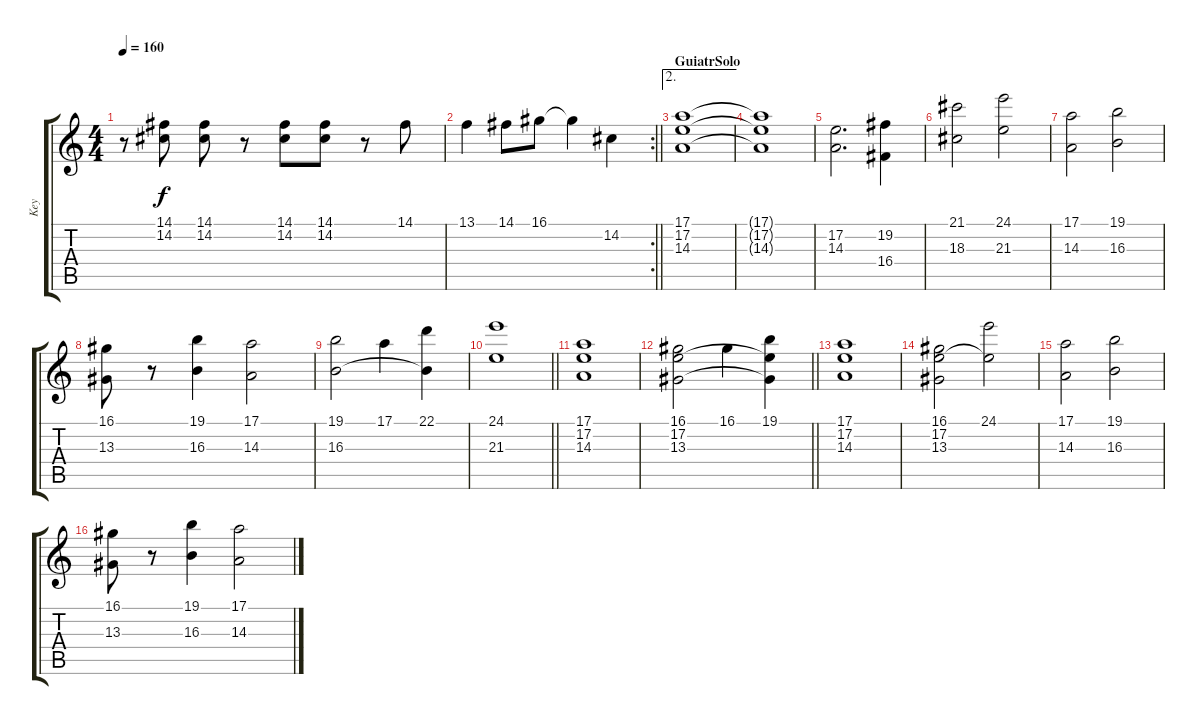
\track ("Key" "Key") {instrument stringensemble1}
\staff {score tabs}
\tuning (E4 B3 G3 D3 A2 E2) {hide}
\ts (4 4)
\tempo 160
\clef g2
\ks c
r.8{dy f} (14.1 14.2).8 (14.1 14.2).8 r.8 (14.1 14.2).8 (14.1 14.2).8 r.8 14.1.8 |
\rc 2
\barLineRight lightlight
13.1.4 14.1.8 16.1.8 16.1{t}.4 14.2.4 |
\ae 2
\section ("" "GuiatrSolo")
(17.1 17.2 14.3).1 |
(17.1{t} 17.2{t} 14.3{t}).1 |
(17.2 14.3).2{d} (19.2 16.4).4 |
(21.1 18.3).2 (24.1 21.3).2 |
(17.1 14.3).2 (19.1 16.3).2 |
(16.1 13.3).8 r.8 (19.1 16.3).4 (17.1 14.3).2 |
(19.1 16.3).2 17.1.4 (22.1 16.3{t}).4 |
\barLineRight lightlight
(24.1 21.3).1 |
(17.1 17.2 14.3).1 |
\barLineRight lightlight
(16.1 17.2 13.3).2 16.1.4 (19.1 17.2{t} 13.3{t}).4 |
(17.1 17.2 14.3).1 |
(16.1 17.2 13.3).2 (24.1 17.2{t}).2 |
(17.1 14.3).2 (19.1 16.3).2 |
(16.1 13.3).8 r.8 (19.1 16.3).4 (17.1 14.3).2
